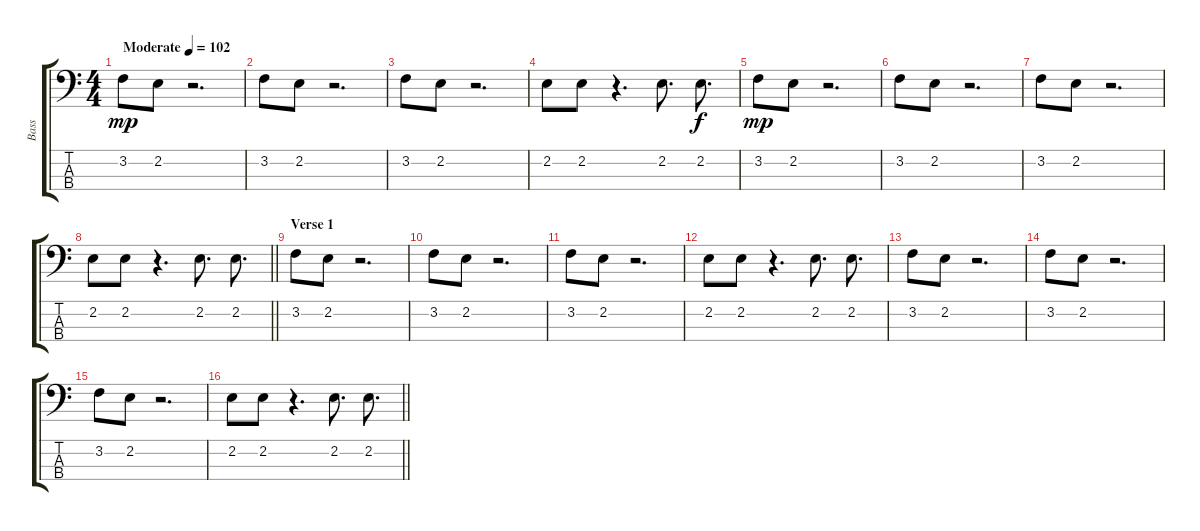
\track ("Bass" "Bass") {instrument slapbass1}
\staff {score tabs}
\tuning (G2 D2 A1 E1) {hide}
\ts (4 4)
\tempo (102 "Moderate")
\clef f4
\ks c
3.2.8{dy mp instrument slapbass1} 2.2.8 r.2{d} |
3.2.8 2.2.8 r.2{d} |
3.2.8 2.2.8 r.2{d} |
2.2.8 2.2.8 r.4{d} 2.2.8{d} 2.2.8{d dy f} |
3.2.8{dy mp volume 11} 2.2.8 r.2{d} |
3.2.8 2.2.8 r.2{d} |
3.2.8 2.2.8 r.2{d} |
\barLineRight lightlight
2.2.8 2.2.8 r.4{d} 2.2.8{d} 2.2.8{d} |
\section ("" "Verse 1")
3.2.8{volume 11} 2.2.8 r.2{d} |
3.2.8 2.2.8 r.2{d} |
3.2.8 2.2.8 r.2{d} |
2.2.8 2.2.8 r.4{d} 2.2.8{d} 2.2.8{d} |
3.2.8{volume 11} 2.2.8 r.2{d} |
3.2.8 2.2.8 r.2{d} |
3.2.8 2.2.8 r.2{d} |
\barLineRight lightlight
2.2.8 2.2.8 r.4{d} 2.2.8{d} 2.2.8{d}
